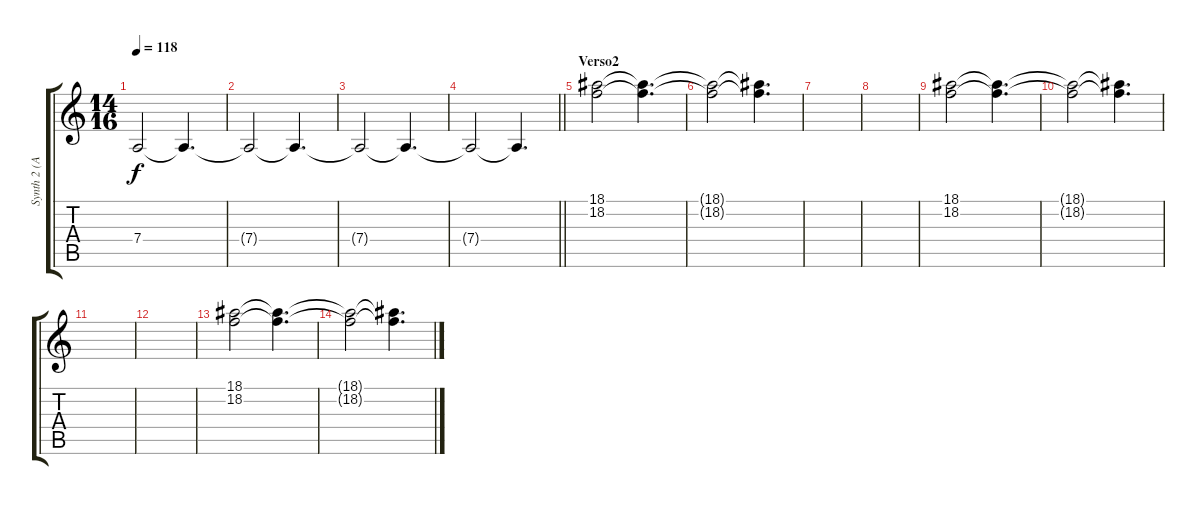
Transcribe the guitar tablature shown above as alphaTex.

\track ("Synth 2 (Ambient sounds)" "Synth 2 (A") {instrument fx6goblins}
\staff {score tabs}
\tuning (E4 B3 G3 D3 A2 E2) {hide}
\ts (14 16)
\tempo 118
\clef g2
\ks c
7.4.2{dy f} 7.4{t}.4{d} |
7.4{t}.2 7.4{t}.4{d} |
7.4{t}.2 7.4{t}.4{d} |
\barLineRight lightlight
7.4{t}.2 7.4{t}.4{d} |
\section ("" "Verso2")
(18.1 18.2).2 (18.1{t} 18.2{t}).4{d} |
(18.1{t} 18.2{t}).2 (18.1{t} 18.2{t}).4{d} |
|
|
(18.1 18.2).2 (18.1{t} 18.2{t}).4{d} |
(18.1{t} 18.2{t}).2 (18.1{t} 18.2{t}).4{d} |
|
|
(18.1 18.2).2 (18.1{t} 18.2{t}).4{d} |
(18.1{t} 18.2{t}).2 (18.1{t} 18.2{t}).4{d}
